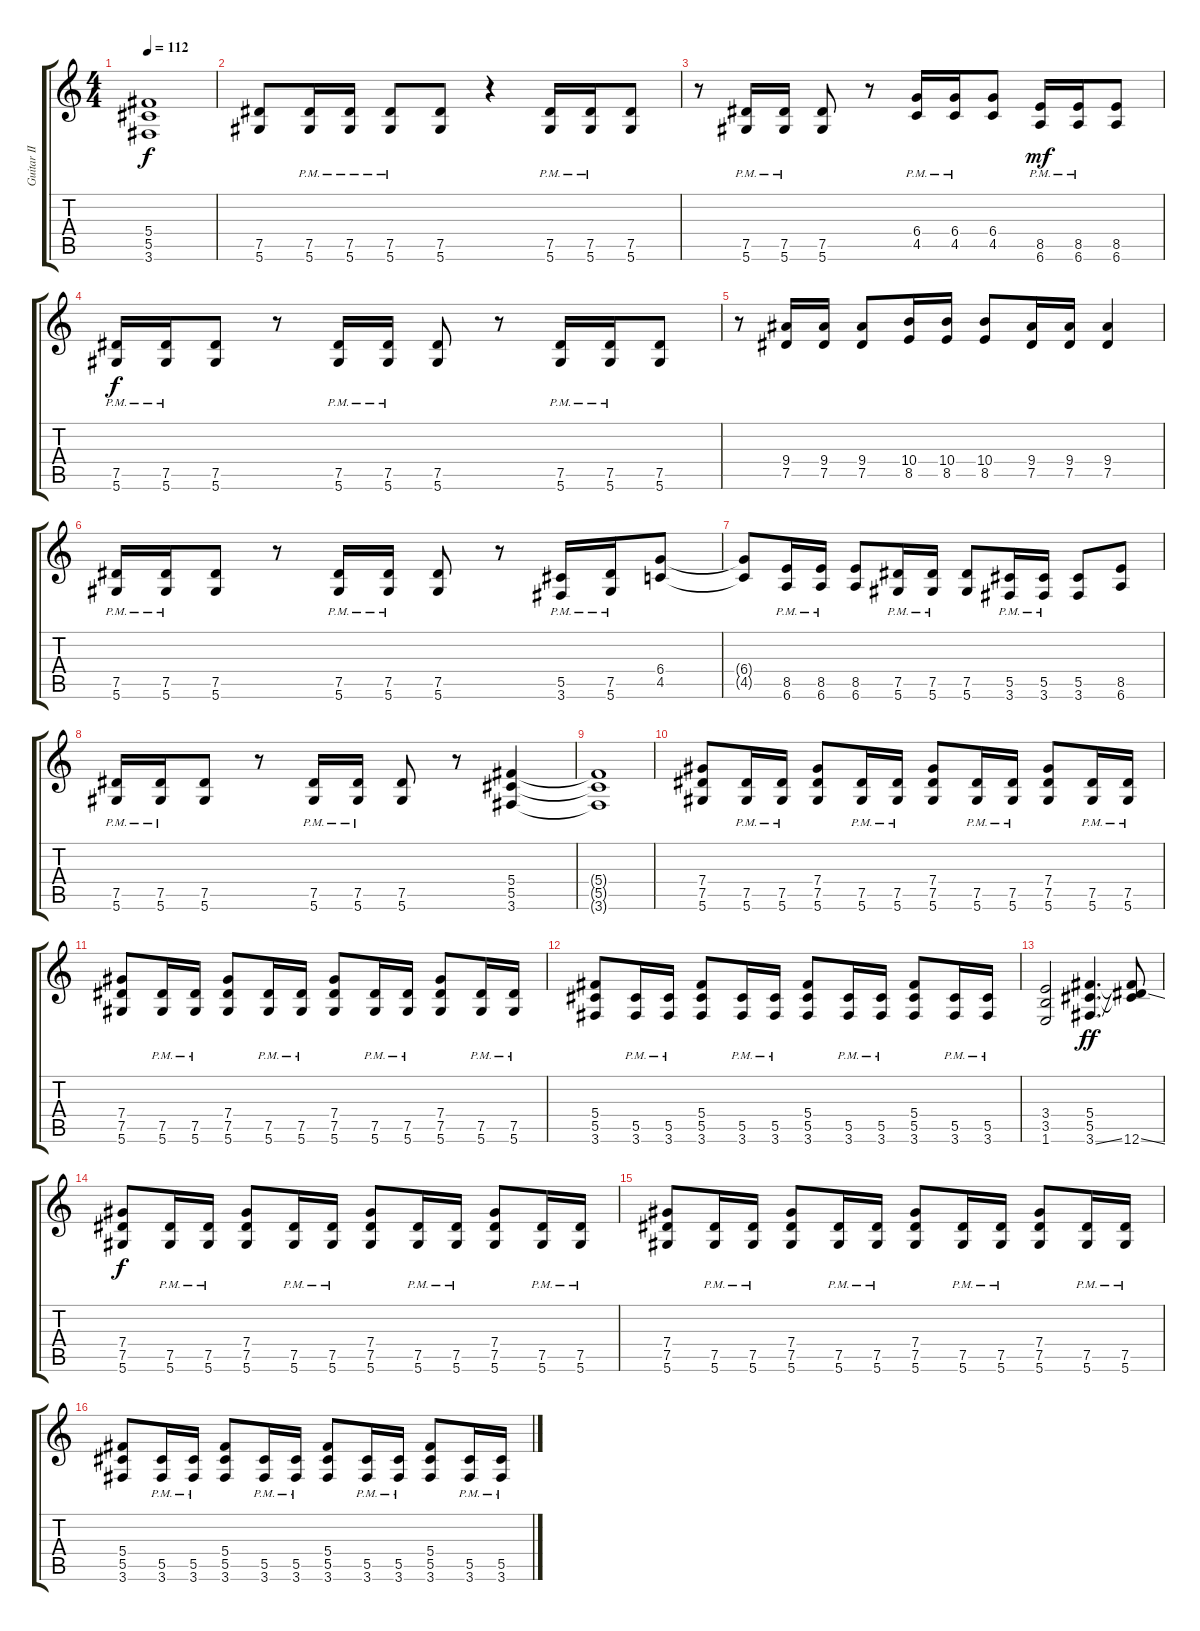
\track ("Guitar II" "Guitar II") {instrument overdrivenguitar}
\staff {score tabs}
\tuning (Eb4 Bb3 Gb3 Db3 Ab2 Eb2) {hide}
\ts (4 4)
\tempo 112
\clef g2
\ks c
(5.4{t} 5.5{t} 3.6{t}).1{dy f} |
(7.5 5.6).8 (7.5{pm} 5.6{pm}).16 (7.5{pm} 5.6{pm}).16 (7.5{pm} 5.6{pm}).8 (7.5 5.6).8 r.4 (7.5{pm} 5.6{pm}).16 (7.5{pm} 5.6{pm}).16 (7.5 5.6).8 |
r.8 (7.5{pm} 5.6{pm}).16 (7.5{pm} 5.6{pm}).16 (7.5 5.6).8 r.8 (6.4{pm} 4.5{pm}).16 (6.4{pm} 4.5{pm}).16 (6.4 4.5).8 (8.5{pm} 6.6{pm}).16{dy mf} (8.5{pm} 6.6{pm}).16 (8.5 6.6).8 |
(7.5{pm} 5.6{pm}).16{dy f} (7.5{pm} 5.6{pm}).16 (7.5 5.6).8 r.8 (7.5{pm} 5.6{pm}).16 (7.5{pm} 5.6{pm}).16 (7.5 5.6).8 r.8 (7.5{pm} 5.6{pm}).16 (7.5{pm} 5.6{pm}).16 (7.5 5.6).8 |
r.8 (9.4 7.5).16 (9.4 7.5).16 (9.4 7.5).8 (10.4 8.5).16 (10.4 8.5).16 (10.4 8.5).8 (9.4 7.5).16 (9.4 7.5).16 (9.4 7.5).4 |
(7.5{pm} 5.6{pm}).16 (7.5{pm} 5.6{pm}).16 (7.5 5.6).8 r.8 (7.5{pm} 5.6{pm}).16 (7.5{pm} 5.6{pm}).16 (7.5 5.6).8 r.8 (5.5{pm} 3.6{pm}).16 (7.5{pm} 5.6{pm}).16 (6.4 4.5).8 |
(6.4{t} 4.5{t}).8 (8.5{pm} 6.6{pm}).16 (8.5{pm} 6.6{pm}).16 (8.5 6.6).8 (7.5{pm} 5.6{pm}).16 (7.5{pm} 5.6{pm}).16 (7.5 5.6).8 (5.5{pm} 3.6{pm}).16 (5.5{pm} 3.6{pm}).16 (5.5 3.6).8 (8.5 6.6).8 |
(7.5{pm} 5.6{pm}).16 (7.5{pm} 5.6{pm}).16 (7.5 5.6).8 r.8 (7.5{pm} 5.6{pm}).16 (7.5{pm} 5.6{pm}).16 (7.5 5.6).8 r.8 (5.4 5.5 3.6).4 |
(5.4{t} 5.5{t} 3.6{t}).1 |
(7.4 7.5 5.6).8 (7.5{pm} 5.6{pm}).16 (7.5{pm} 5.6{pm}).16 (7.4 7.5 5.6).8 (7.5{pm} 5.6{pm}).16 (7.5{pm} 5.6{pm}).16 (7.4 7.5 5.6).8 (7.5{pm} 5.6{pm}).16 (7.5{pm} 5.6{pm}).16 (7.4 7.5 5.6).8 (7.5{pm} 5.6{pm}).16 (7.5{pm} 5.6{pm}).16 |
(7.4 7.5 5.6).8 (7.5{pm} 5.6{pm}).16 (7.5{pm} 5.6{pm}).16 (7.4 7.5 5.6).8 (7.5{pm} 5.6{pm}).16 (7.5{pm} 5.6{pm}).16 (7.4 7.5 5.6).8 (7.5{pm} 5.6{pm}).16 (7.5{pm} 5.6{pm}).16 (7.4 7.5 5.6).8 (7.5{pm} 5.6{pm}).16 (7.5{pm} 5.6{pm}).16 |
(5.4 5.5 3.6).8 (5.5{pm} 3.6{pm}).16 (5.5{pm} 3.6{pm}).16 (5.4 5.5 3.6).8 (5.5{pm} 3.6{pm}).16 (5.5{pm} 3.6{pm}).16 (5.4 5.5 3.6).8 (5.5{pm} 3.6{pm}).16 (5.5{pm} 3.6{pm}).16 (5.4 5.5 3.6).8 (5.5{pm} 3.6{pm}).16 (5.5{pm} 3.6{pm}).16 |
(3.4 3.5 1.6).2 (5.4 5.5 3.6{ss}).4{d dy ff} (5.4{t} 5.5{t} 12.6{ss}).8 |
(7.4 7.5 5.6).8{dy f} (7.5{pm} 5.6{pm}).16 (7.5{pm} 5.6{pm}).16 (7.4 7.5 5.6).8 (7.5{pm} 5.6{pm}).16 (7.5{pm} 5.6{pm}).16 (7.4 7.5 5.6).8 (7.5{pm} 5.6{pm}).16 (7.5{pm} 5.6{pm}).16 (7.4 7.5 5.6).8 (7.5{pm} 5.6{pm}).16 (7.5{pm} 5.6{pm}).16 |
(7.4 7.5 5.6).8 (7.5{pm} 5.6{pm}).16 (7.5{pm} 5.6{pm}).16 (7.4 7.5 5.6).8 (7.5{pm} 5.6{pm}).16 (7.5{pm} 5.6{pm}).16 (7.4 7.5 5.6).8 (7.5{pm} 5.6{pm}).16 (7.5{pm} 5.6{pm}).16 (7.4 7.5 5.6).8 (7.5{pm} 5.6{pm}).16 (7.5{pm} 5.6{pm}).16 |
(5.4 5.5 3.6).8 (5.5{pm} 3.6{pm}).16 (5.5{pm} 3.6{pm}).16 (5.4 5.5 3.6).8 (5.5{pm} 3.6{pm}).16 (5.5{pm} 3.6{pm}).16 (5.4 5.5 3.6).8 (5.5{pm} 3.6{pm}).16 (5.5{pm} 3.6{pm}).16 (5.4 5.5 3.6).8 (5.5{pm} 3.6{pm}).16 (5.5{pm} 3.6{pm}).16
